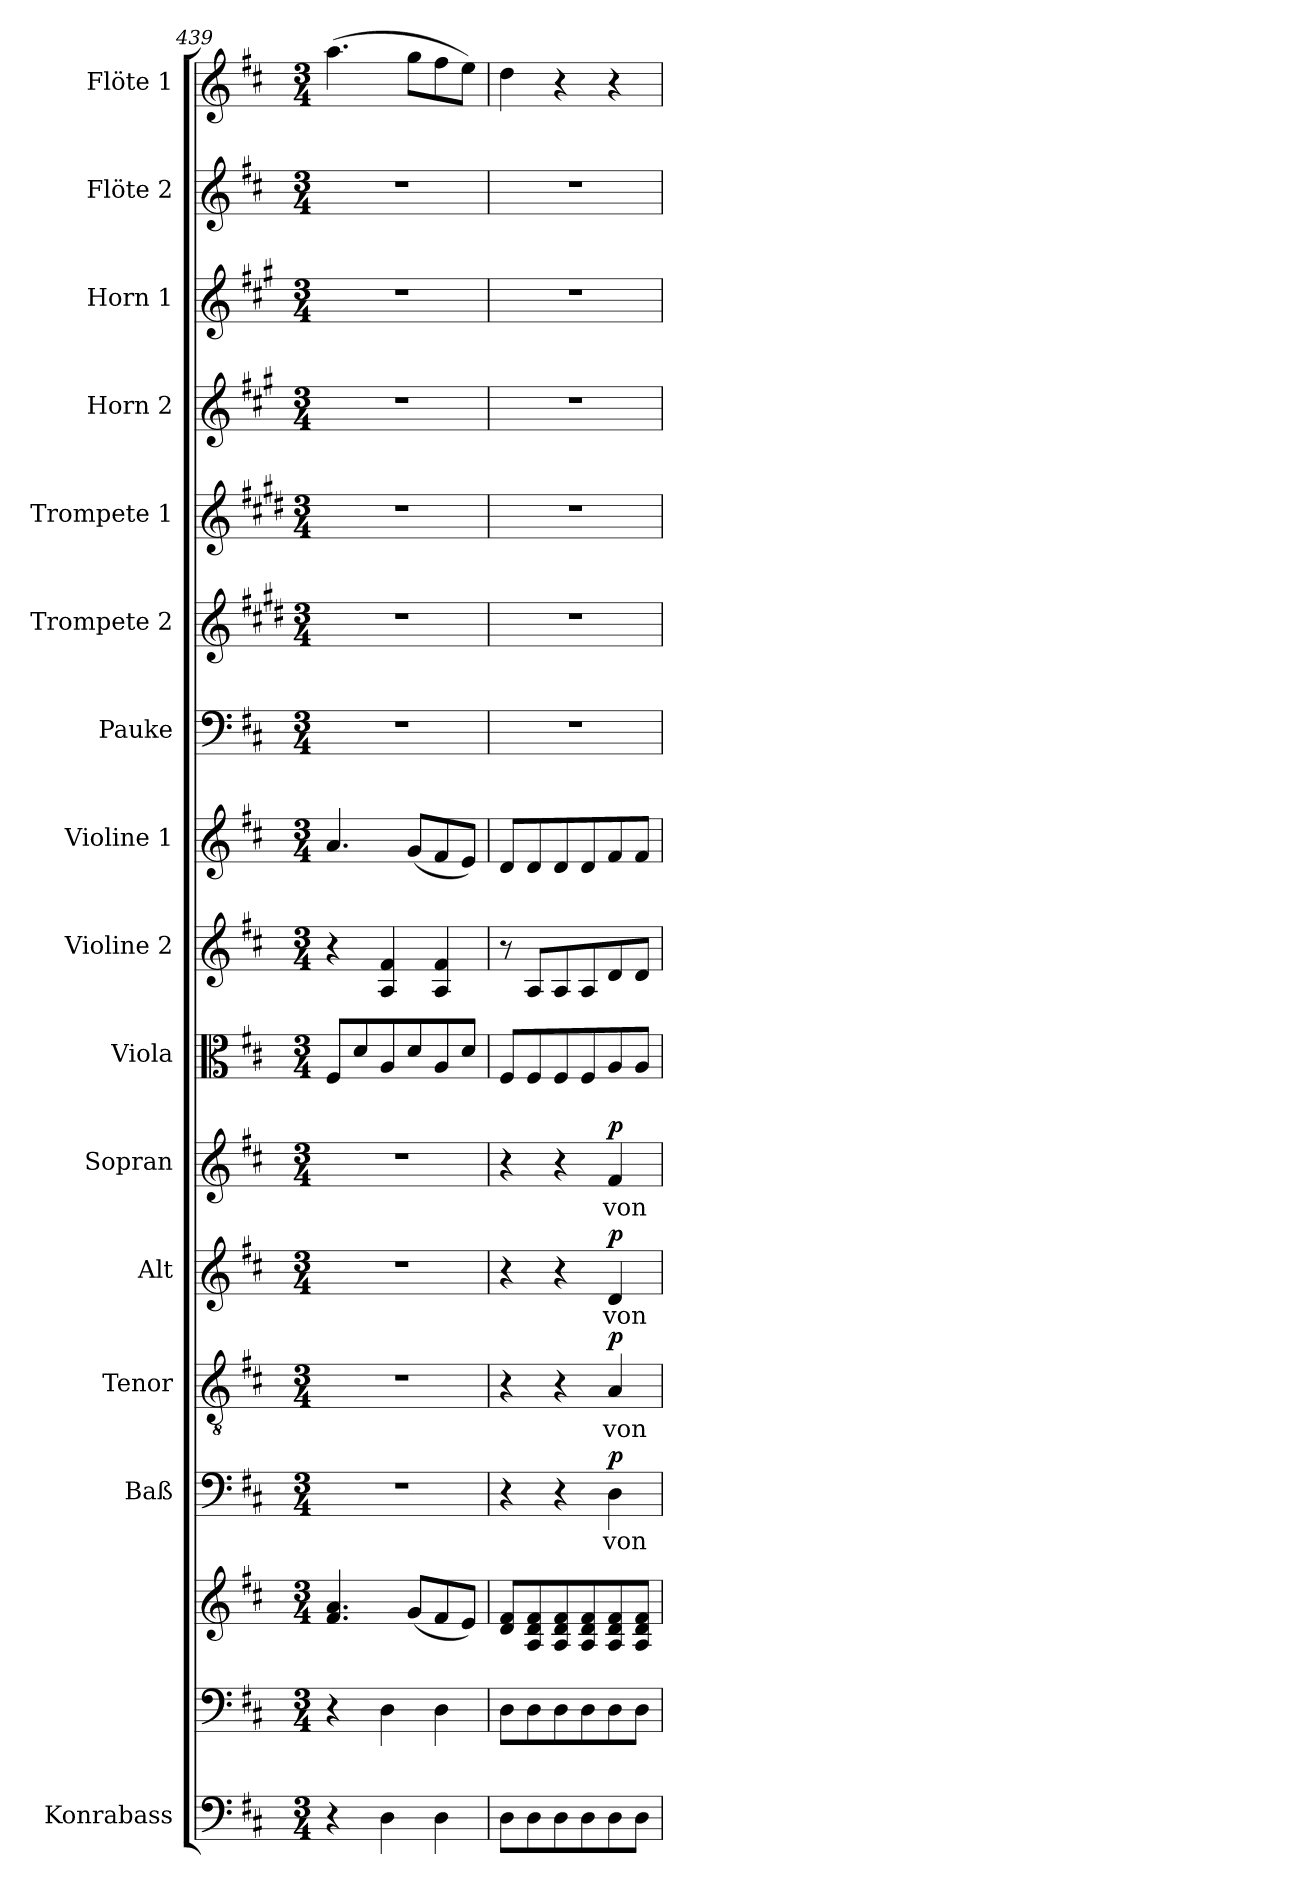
**kern	**kern	**kern	**kern	**text	**dynam	**kern	**text	**dynam	**kern	**text	**dynam	**kern	**text	**dynam	**kern	**kern	**kern	**kern	**kern	**kern	**kern	**kern	**kern	**kern
*part16	*part15	*part15	*part14	*part14	*part14	*part13	*part13	*part13	*part12	*part12	*part12	*part11	*part11	*part11	*part10	*part9	*part8	*part7	*part6	*part5	*part4	*part3	*part2	*part1
*staff17	*staff16	*staff15	*staff14	*staff14	*staff14	*staff13	*staff13	*staff13	*staff12	*staff12	*staff12	*staff11	*staff11	*staff11	*staff10	*staff9	*staff8	*staff7	*staff6	*staff5	*staff4	*staff3	*staff2	*staff1
*I"Konrabass	*	*	*I"Baß	*	*	*I"Tenor	*	*	*I"Alt	*	*	*I"Sopran	*	*	*I"Viola	*I"Violine 2	*I"Violine 1	*I"Pauke	*I"Trompete 2	*I"Trompete 1	*I"Horn 2	*I"Horn 1	*I"Flöte 2	*I"Flöte 1
*I'Kb.	*	*	*I'Baß	*	*	*I'Ten	*	*	*I'Alt	*	*	*I'Sop	*	*	*I'Vla.	*I'Vln. 2	*I'Vln. 1	*I'Pk.	*I'Trp. 2	*I'Trp. 1	*I'Hrn. 2	*I'Hrn. 1	*I'Fl. 2	*I'Fl. 1
*clefF4	*clefF4	*clefG2	*clefF4	*	*	*clefGv2	*	*	*clefG2	*	*	*clefG2	*	*	*clefC3	*clefG2	*clefG2	*clefF4	*clefG2	*clefG2	*clefG2	*clefG2	*clefG2	*clefG2
*ITrd7c12	*	*	*	*	*	*	*	*	*	*	*	*	*	*	*	*	*	*	*ITrd1c2	*ITrd1c2	*ITrd4c7	*ITrd4c7	*	*
*k[f#c#]	*k[f#c#]	*k[f#c#]	*k[f#c#]	*	*	*k[f#c#]	*	*	*k[f#c#]	*	*	*k[f#c#]	*	*	*k[f#c#]	*k[f#c#]	*k[f#c#]	*k[f#c#]	*k[f#c#]	*k[f#c#]	*k[f#c#]	*k[f#c#]	*k[f#c#]	*k[f#c#]
*D:	*D:	*D:	*D:	*	*	*D:	*	*	*D:	*	*	*D:	*	*	*D:	*D:	*D:	*D:	*D:	*D:	*D:	*D:	*D:	*D:
*M3/4	*M3/4	*M3/4	*M3/4	*	*	*M3/4	*	*	*M3/4	*	*	*M3/4	*	*	*M3/4	*M3/4	*M3/4	*M3/4	*M3/4	*M3/4	*M3/4	*M3/4	*M3/4	*M3/4
=439	=439	=439	=439	=439	=439	=439	=439	=439	=439	=439	=439	=439	=439	=439	=439	=439	=439	=439	=439	=439	=439	=439	=439	=439
4r	4r	4.f#/ 4.a/	2.r	.	.	2.r	.	.	2.r	.	.	2.r	.	.	8F#/L	4r	4.a/	2.r	2.r	2.r	2.r	2.r	2.r	(>4.aa\
.	.	.	.	.	.	.	.	.	.	.	.	.	.	.	8d/	.	.	.	.	.	.	.	.	.
4DD\	4D\	.	.	.	.	.	.	.	.	.	.	.	.	.	8A/	4A/ 4f#/	.	.	.	.	.	.	.	.
.	.	(<8g/L	.	.	.	.	.	.	.	.	.	.	.	.	8d/	.	(<8g/L	.	.	.	.	.	.	8gg\L
4DD\	4D\	8f#/	.	.	.	.	.	.	.	.	.	.	.	.	8A/	4A/ 4f#/	8f#/	.	.	.	.	.	.	8ff#\
.	.	8e/J)	.	.	.	.	.	.	.	.	.	.	.	.	8d/J	.	8e/J)	.	.	.	.	.	.	8ee\J)
=440	=440	=440	=440	=440	=440	=440	=440	=440	=440	=440	=440	=440	=440	=440	=440	=440	=440	=440	=440	=440	=440	=440	=440	=440
8DD\L	8D\L	8d/ 8f#/L	4r	.	.	4r	.	.	4r	.	.	4r	.	.	8F#/L	8r	8d/L	2.r	2.r	2.r	2.r	2.r	2.r	4dd\
8DD\	8D\	8A/ 8d/ 8f#/	.	.	.	.	.	.	.	.	.	.	.	.	8F#/	8A/L	8d/	.	.	.	.	.	.	.
8DD\	8D\	8A/ 8d/ 8f#/	4r	.	.	4r	.	.	4r	.	.	4r	.	.	8F#/	8A/	8d/	.	.	.	.	.	.	4r
8DD\	8D\	8A/ 8d/ 8f#/	.	.	.	.	.	.	.	.	.	.	.	.	8F#/	8A/	8d/	.	.	.	.	.	.	.
!	!	!	!	!LO:LY:b	!LO:DY:a	!	!LO:LY:b	!LO:DY:a	!	!LO:LY:b	!LO:DY:a	!	!LO:LY:b	!LO:DY:a	!	!	!	!	!	!	!	!	!	!
8DD\	8D\	8A/ 8d/ 8f#/	4D\	von	p	4A/	von	p	4d/	von	p	4f#/	von	p	8A/	8d/	8f#/	.	.	.	.	.	.	4r
8DD\J	8D\J	8A/ 8d/ 8f#/J	.	.	.	.	.	.	.	.	.	.	.	.	8A/J	8d/J	8f#/J	.	.	.	.	.	.	.
=	=	=	=	=	=	=	=	=	=	=	=	=	=	=	=	=	=	=	=	=	=	=	=	=
*-	*-	*-	*-	*-	*-	*-	*-	*-	*-	*-	*-	*-	*-	*-	*-	*-	*-	*-	*-	*-	*-	*-	*-	*-
